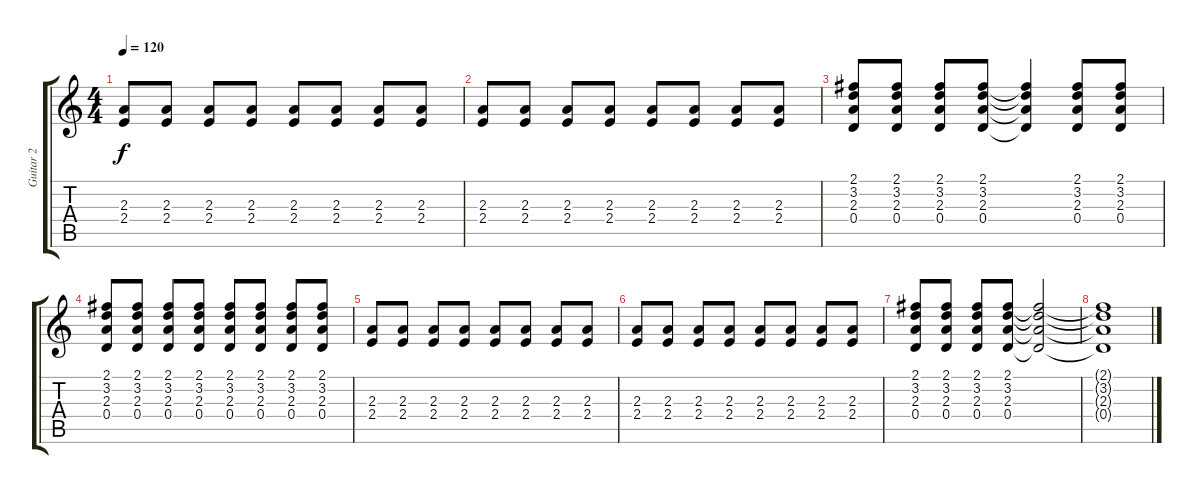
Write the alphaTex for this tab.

\track ("Guitar 2" "Guitar 2") {instrument overdrivenguitar}
\staff {score tabs}
\tuning (E4 B3 G3 D3 A2 E2) {hide}
\ts (4 4)
\tempo 120
\clef g2
\ks c
(2.3 2.4).8{dy f} (2.3 2.4).8 (2.3 2.4).8 (2.3 2.4).8 (2.3 2.4).8 (2.3 2.4).8 (2.3 2.4).8 (2.3 2.4).8 |
(2.3 2.4).8 (2.3 2.4).8 (2.3 2.4).8 (2.3 2.4).8 (2.3 2.4).8 (2.3 2.4).8 (2.3 2.4).8 (2.3 2.4).8 |
(2.1 3.2 2.3 0.4).8 (2.1 3.2 2.3 0.4).8 (2.1 3.2 2.3 0.4).8 (2.1 3.2 2.3 0.4).8 (2.1{t} 3.2{t} 2.3{t} 0.4{t}).4 (2.1 3.2 2.3 0.4).8 (2.1 3.2 2.3 0.4).8 |
(2.1 3.2 2.3 0.4).8 (2.1 3.2 2.3 0.4).8 (2.1 3.2 2.3 0.4).8 (2.1 3.2 2.3 0.4).8 (2.1 3.2 2.3 0.4).8 (2.1 3.2 2.3 0.4).8 (2.1 3.2 2.3 0.4).8 (2.1 3.2 2.3 0.4).8 |
(2.3 2.4).8 (2.3 2.4).8 (2.3 2.4).8 (2.3 2.4).8 (2.3 2.4).8 (2.3 2.4).8 (2.3 2.4).8 (2.3 2.4).8 |
(2.3 2.4).8 (2.3 2.4).8 (2.3 2.4).8 (2.3 2.4).8 (2.3 2.4).8 (2.3 2.4).8 (2.3 2.4).8 (2.3 2.4).8 |
(2.1 3.2 2.3 0.4).8 (2.1 3.2 2.3 0.4).8 (2.1 3.2 2.3 0.4).8 (2.1 3.2 2.3 0.4).8 (2.1{t} 3.2{t} 2.3{t} 0.4{t}).2 |
(2.1{t} 3.2{t} 2.3{t} 0.4{t}).1
